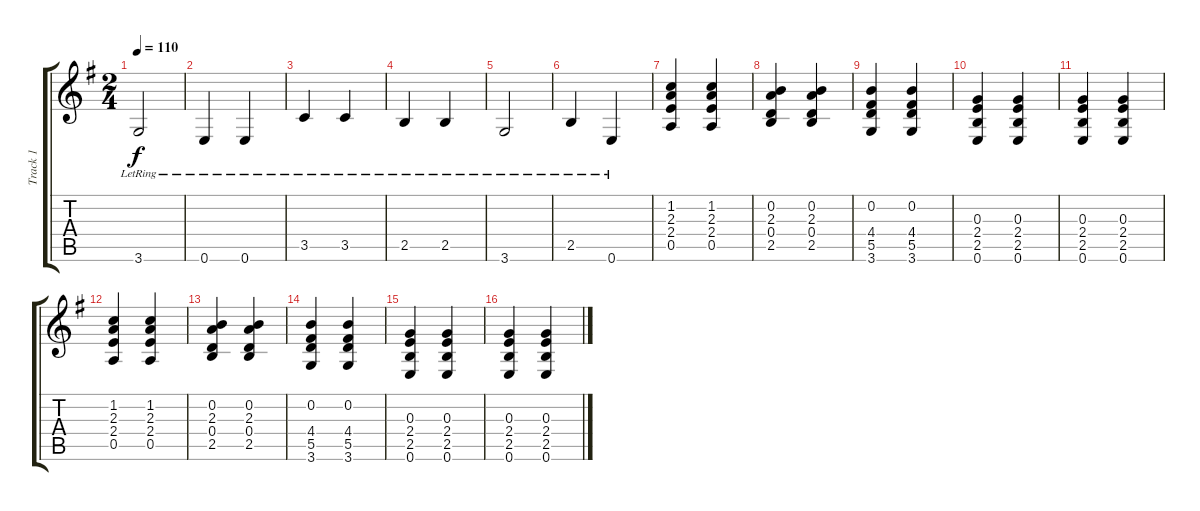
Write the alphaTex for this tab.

\track ("Track 1" "Track 1") {instrument acousticguitarnylon}
\staff {score tabs}
\tuning (E4 B3 G3 D3 A2 E2) {hide}
\ts (2 4)
\tempo 110
\clef g2
\ks g
3.6{lr}.2{dy f} |
0.6{lr}.4 0.6{lr}.4 |
3.5{lr}.4 3.5{lr}.4 |
2.5{lr}.4 2.5{lr}.4 |
3.6{lr}.2 |
2.5{lr}.4 0.6{lr}.4 |
(1.2 2.3 2.4 0.5).4 (1.2 2.3 2.4 0.5).4 |
(0.2 2.3 0.4 2.5).4 (0.2 2.3 0.4 2.5).4 |
(0.2 4.4 5.5 3.6).4 (0.2 4.4 5.5 3.6).4 |
(0.3 2.4 2.5 0.6).4 (0.3 2.4 2.5 0.6).4 |
(0.3 2.4 2.5 0.6).4 (0.3 2.4 2.5 0.6).4 |
(1.2 2.3 2.4 0.5).4 (1.2 2.3 2.4 0.5).4 |
(0.2 2.3 0.4 2.5).4 (0.2 2.3 0.4 2.5).4 |
(0.2 4.4 5.5 3.6).4 (0.2 4.4 5.5 3.6).4 |
(0.3 2.4 2.5 0.6).4 (0.3 2.4 2.5 0.6).4 |
(0.3 2.4 2.5 0.6).4 (0.3 2.4 2.5 0.6).4
